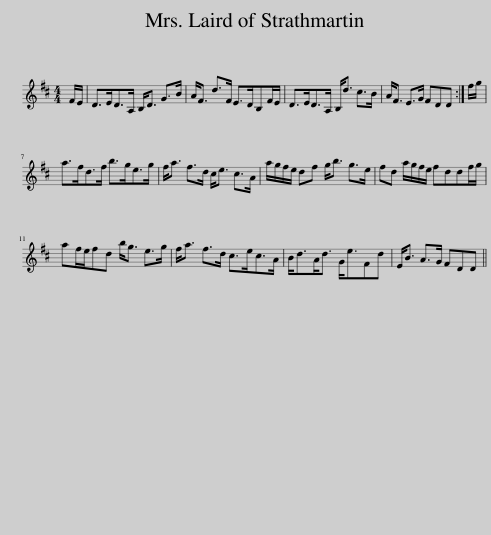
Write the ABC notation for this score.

X:1
L:1/8
M:4/4
I:linebreak $
K:D
V:1 treble
V:1
 F/E/ | D>ED>A, B,<D G>B | A<F d>F E>DB,F/E/ | D>ED>A, B,<d c>B | A<F E>G FDD :| %5
 f/g/ |$ a>fd>f b>ge>g | f<a f>d c<e c>A | a/g/f/e/ df g<b g>e | fd a/g/f/e/ fddf/g/ |$ %10
 af/e/fd b<g e>g | f<a f>d c>ec>A | B<dA<d G<eFd | E<B A>G FDD || %14
